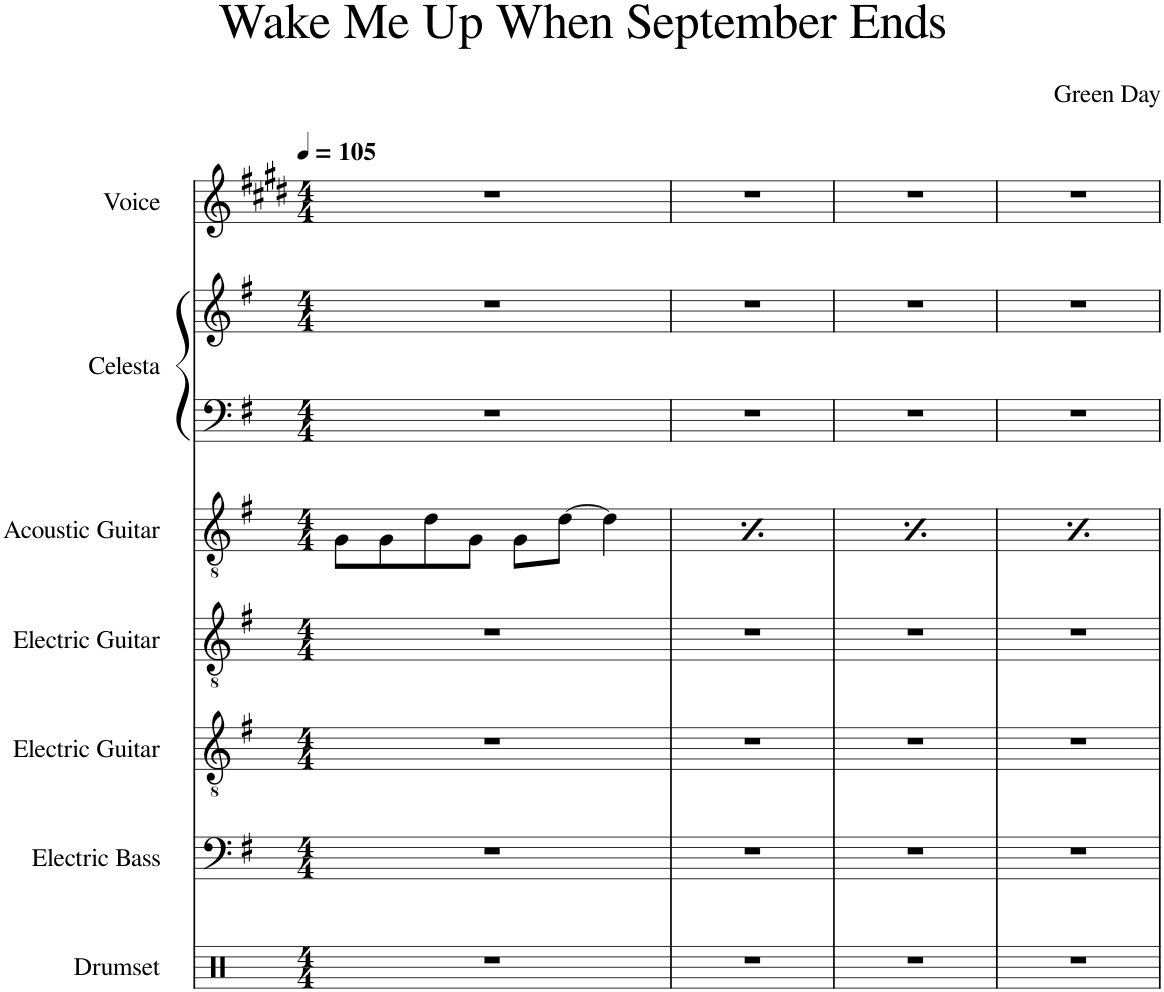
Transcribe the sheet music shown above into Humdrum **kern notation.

**kern	**kern	**kern	**kern	**kern	**kern	**kern	**kern
*part7	*part6	*part5	*part4	*part3	*part2	*part2	*part1
*staff8	*staff7	*staff6	*staff5	*staff4	*staff3	*staff2	*staff1
*I"Drumset	*I"Electric Bass	*I"Electric Guitar	*I"Electric Guitar	*I"Acoustic Guitar	*I"Celesta	*	*I"Voice
*I'D. Set	*I'El. B.	*I'El. Guit.	*I'El. Guit.	*I'Guit.	*I'Cel.	*	*I'Vo.
*clefX	*clefF4	*clefGv2	*clefGv2	*clefGv2	*clefF4	*clefG2	*clefG2
*	*Trd7c12	*	*	*	*Trd-7c-12	*Trd-7c-12	*Trd-1c-3
*k[]	*k[f#]	*k[f#]	*k[f#]	*k[f#]	*k[f#]	*k[f#]	*k[f#c#g#d#]
*M4/4	*M4/4	*M4/4	*M4/4	*M4/4	*M4/4	*M4/4	*M4/4
*MM105	*MM105	*MM105	*MM105	*MM105	*MM105	*MM105	*MM105
=1	=1	=1	=1	=1	=1	=1	=1
1r	1r	1r	1r	8G\L	1r	1r	1r
.	.	.	.	8G\	.	.	.
.	.	.	.	8d\	.	.	.
.	.	.	.	8G\J	.	.	.
.	.	.	.	8G\L	.	.	.
.	.	.	.	[8d\J	.	.	.
.	.	.	.	4d\]	.	.	.
=2	=2	=2	=2	=2	=2	=2	=2
1r	1r	1r	1r	8G\L	1r	1r	1r
.	.	.	.	8G\	.	.	.
.	.	.	.	8d\	.	.	.
.	.	.	.	8G\J	.	.	.
.	.	.	.	8G\L	.	.	.
.	.	.	.	[8d\J	.	.	.
.	.	.	.	4d\]	.	.	.
=3	=3	=3	=3	=3	=3	=3	=3
1r	1r	1r	1r	8G\L	1r	1r	1r
.	.	.	.	8G\	.	.	.
.	.	.	.	8d\	.	.	.
.	.	.	.	8G\J	.	.	.
.	.	.	.	8G\L	.	.	.
.	.	.	.	[8d\J	.	.	.
.	.	.	.	4d\]	.	.	.
=4	=4	=4	=4	=4	=4	=4	=4
1r	1r	1r	1r	8G\L	1r	1r	1r
.	.	.	.	8G\	.	.	.
.	.	.	.	8d\	.	.	.
.	.	.	.	8G\J	.	.	.
.	.	.	.	8G\L	.	.	.
.	.	.	.	[8d\J	.	.	.
.	.	.	.	4d\]	.	.	.
=	=	=	=	=	=	=	=
*-	*-	*-	*-	*-	*-	*-	*-
